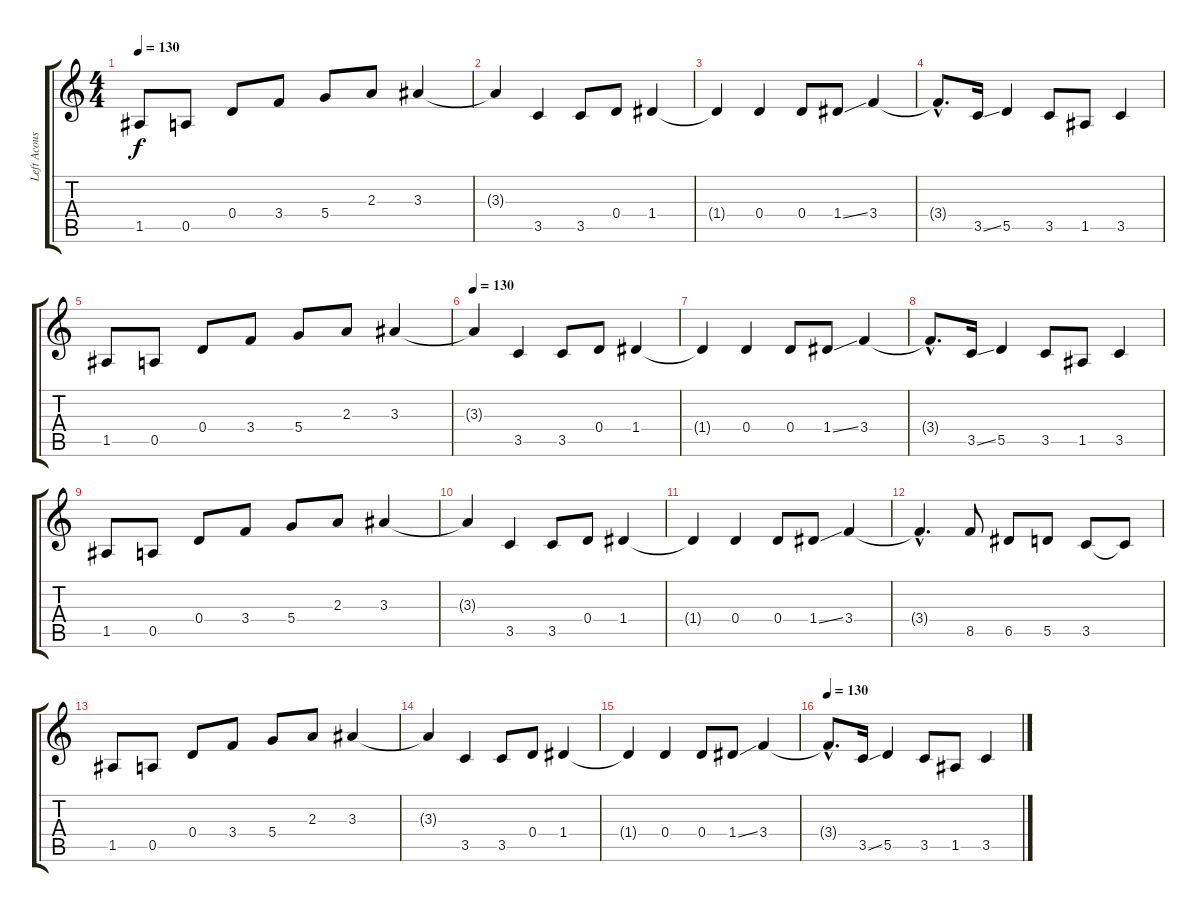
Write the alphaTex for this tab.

\track ("Left Acoustic" "Left Acous") {instrument acousticguitarsteel}
\staff {score tabs}
\tuning (E4 B3 G3 D3 A2 E2) {hide}
\ts (4 4)
\tempo 130
\clef g2
\ks c
1.5.8{dy f} 0.5.8 0.4.8 3.4.8 5.4.8 2.3.8 3.3.4 |
3.3{t}.4 3.5.4 3.5.8 0.4.8 1.4.4 |
1.4{t}.4 0.4.4 0.4.8 1.4{ss}.8 3.4.4 |
3.4{hac t}.8{d} 3.5{ss}.16 5.5.4 3.5.8 1.5.8 3.5.4 |
1.5.8 0.5.8 0.4.8 3.4.8 5.4.8 2.3.8 3.3.4 |
\tempo 130
3.3{t}.4 3.5.4 3.5.8 0.4.8 1.4.4 |
1.4{t}.4 0.4.4 0.4.8 1.4{ss}.8 3.4.4 |
3.4{hac t}.8{d} 3.5{ss}.16 5.5.4 3.5.8 1.5.8 3.5.4 |
1.5.8 0.5.8 0.4.8 3.4.8 5.4.8 2.3.8 3.3.4 |
3.3{t}.4 3.5.4 3.5.8 0.4.8 1.4.4 |
1.4{t}.4 0.4.4 0.4.8 1.4{ss}.8 3.4.4 |
3.4{hac t}.4{d} 8.5.8 6.5.8 5.5.8 3.5.8 3.5{t}.8 |
1.5.8 0.5.8 0.4.8 3.4.8 5.4.8 2.3.8 3.3.4 |
3.3{t}.4 3.5.4 3.5.8 0.4.8 1.4.4 |
1.4{t}.4 0.4.4 0.4.8 1.4{ss}.8 3.4.4 |
\tempo 130
3.4{hac t}.8{d} 3.5{ss}.16 5.5.4 3.5.8 1.5.8 3.5.4
